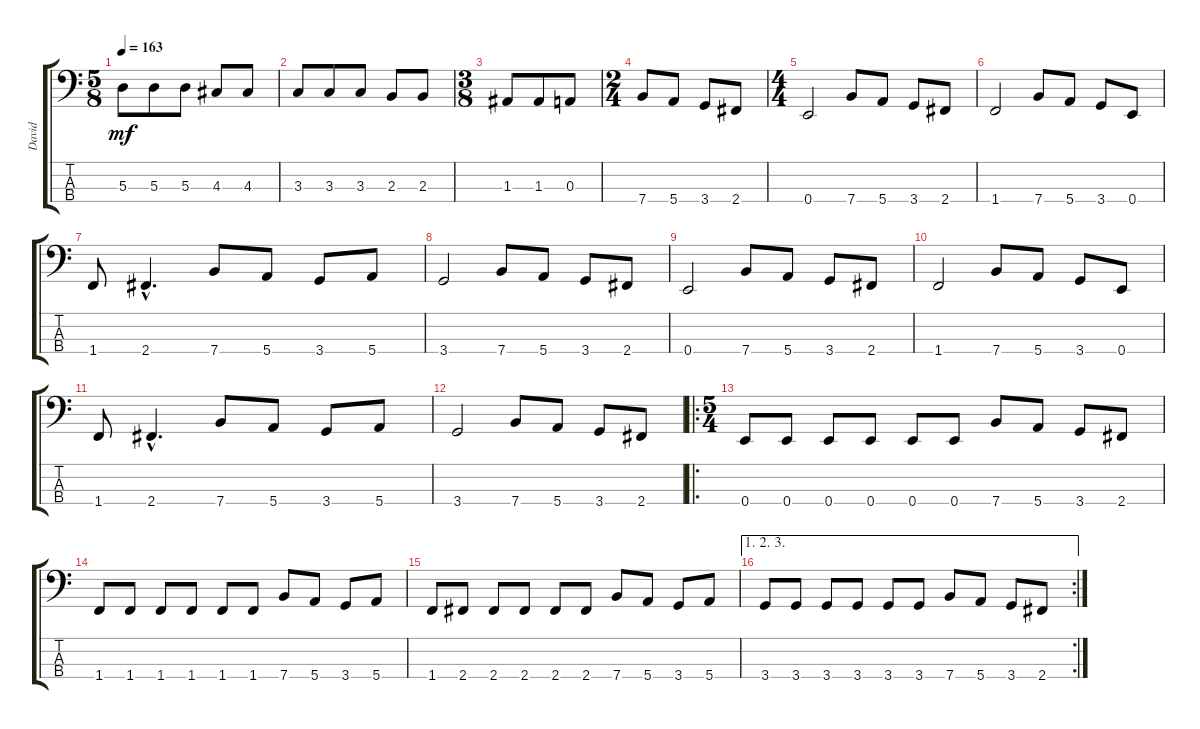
\track ("David" "David") {instrument electricbassfinger}
\staff {score tabs}
\tuning (G2 D2 A1 E1) {hide}
\ts (5 8)
\tempo 163
\clef f4
\ks c
5.3.8{dy mf} 5.3.8 5.3.8 4.3.8 4.3.8 |
3.3.8 3.3.8 3.3.8 2.3.8 2.3.8 |
\ts (3 8)
1.3.8 1.3.8 0.3.8 |
\ts (2 4)
7.4.8 5.4.8 3.4.8 2.4.8 |
\ts (4 4)
0.4.2 7.4.8 5.4.8 3.4.8 2.4.8 |
1.4.2 7.4.8 5.4.8 3.4.8 0.4.8 |
1.4.8 2.4{hac}.4{d} 7.4.8 5.4.8 3.4.8 5.4.8 |
3.4.2 7.4.8 5.4.8 3.4.8 2.4.8 |
0.4.2 7.4.8 5.4.8 3.4.8 2.4.8 |
1.4.2 7.4.8 5.4.8 3.4.8 0.4.8 |
1.4.8 2.4{hac}.4{d} 7.4.8 5.4.8 3.4.8 5.4.8 |
3.4.2 7.4.8 5.4.8 3.4.8 2.4.8 |
\ro
\ts (5 4)
0.4.8 0.4.8 0.4.8 0.4.8 0.4.8 0.4.8 7.4.8 5.4.8 3.4.8 2.4.8 |
1.4.8 1.4.8 1.4.8 1.4.8 1.4.8 1.4.8 7.4.8 5.4.8 3.4.8 5.4.8 |
1.4.8 2.4.8 2.4.8 2.4.8 2.4.8 2.4.8 7.4.8 5.4.8 3.4.8 5.4.8 |
\ae (1 2 3)
\rc 2
3.4.8 3.4.8 3.4.8 3.4.8 3.4.8 3.4.8 7.4.8 5.4.8 3.4.8 2.4.8
